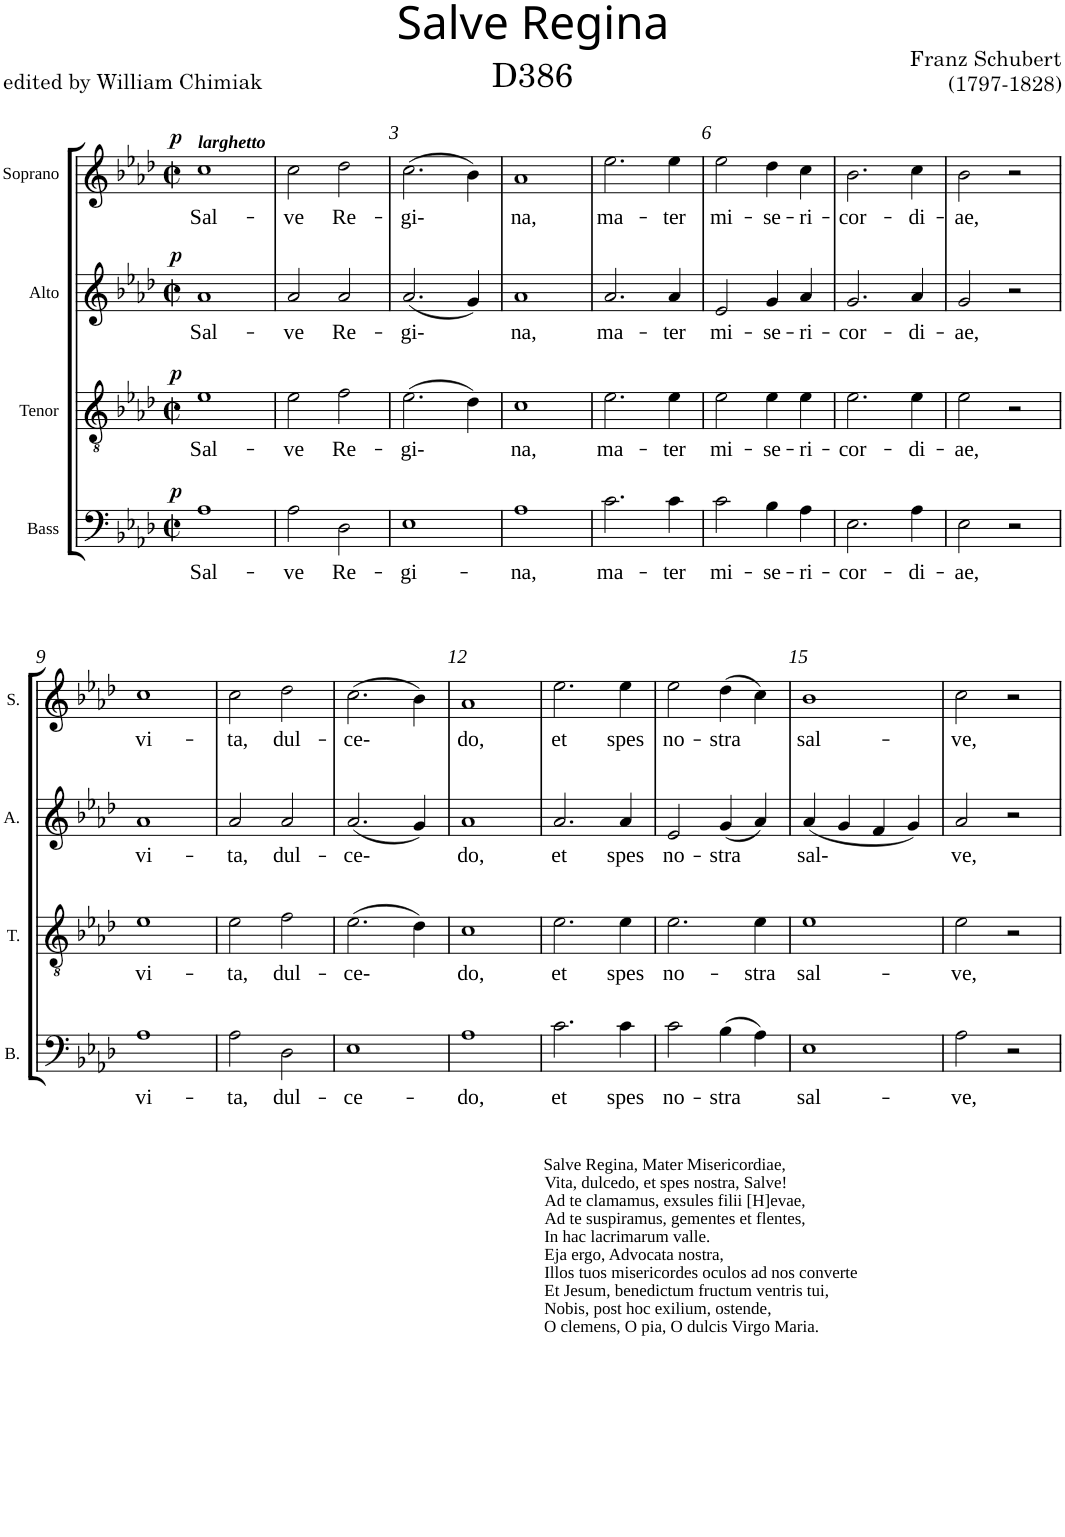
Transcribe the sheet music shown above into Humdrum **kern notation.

**kern	**text	**dynam	**kern	**text	**dynam	**kern	**text	**dynam	**kern	**text	**dynam
*part4	*part4	*part4	*part3	*part3	*part3	*part2	*part2	*part2	*part1	*part1	*part1
*staff4	*staff4	*staff4	*staff3	*staff3	*staff3	*staff2	*staff2	*staff2	*staff1	*staff1	*staff1
*I"Bass	*	*	*I"Tenor	*	*	*I"Alto	*	*	*I"Soprano	*	*
*I'B.	*	*	*I'T.	*	*	*I'A.	*	*	*I'S.	*	*
*clefF4	*	*	*clefGv2	*	*	*clefG2	*	*	*clefG2	*	*
*k[b-e-a-d-]	*	*	*k[b-e-a-d-]	*	*	*k[b-e-a-d-]	*	*	*k[b-e-a-d-]	*	*
*A-:	*	*	*A-:	*	*	*A-:	*	*	*A-:	*	*
*M2/2	*	*	*M2/2	*	*	*M2/2	*	*	*M2/2	*	*
*met(c|)	*	*	*met(c|)	*	*	*met(c|)	*	*	*met(c|)	*	*
=1	=1	=1	=1	=1	=1	=1	=1	=1	=1	=1	=1
!	!	!	!	!	!	!	!	!	!LO:TX:a:Bi:t=larghetto	!	!
!	!LO:LY:b	!LO:DY:a	!	!LO:LY:b	!LO:DY:a	!	!LO:LY:b	!LO:DY:a	!	!LO:LY:b	!LO:DY:a
1A-	Sal-	p	1e-	Sal-	p	1a-	Sal-	p	1cc	Sal-	p
=2	=2	=2	=2	=2	=2	=2	=2	=2	=2	=2	=2
!	!LO:LY:b	!	!	!LO:LY:b	!	!	!LO:LY:b	!	!	!LO:LY:b	!
2A-\	-ve	.	2e-\	-ve	.	2a-/	-ve	.	2cc\	-ve	.
!	!LO:LY:b	!	!	!LO:LY:b	!	!	!LO:LY:b	!	!	!LO:LY:b	!
2D-\	Re-	.	2f\	Re-	.	2a-/	Re-	.	2dd-\	Re-	.
=3	=3	=3	=3	=3	=3	=3	=3	=3	=3	=3	=3
!	!LO:LY:b	!	!	!LO:LY:b	!	!	!LO:LY:b	!	!	!LO:LY:b	!
1E-	-gi-	.	(>2.e-\	-gi-	.	(<2.a-/	-gi-	.	(>2.cc\	-gi-	.
.	.	.	4d-\)	.	.	4g/)	.	.	4b-\)	.	.
=4	=4	=4	=4	=4	=4	=4	=4	=4	=4	=4	=4
!	!LO:LY:b	!	!	!LO:LY:b	!	!	!LO:LY:b	!	!	!LO:LY:b	!
1A-	-na,	.	1c	na,	.	1a-	na,	.	1a-	na,	.
=5	=5	=5	=5	=5	=5	=5	=5	=5	=5	=5	=5
!	!LO:LY:b	!	!	!LO:LY:b	!	!	!LO:LY:b	!	!	!LO:LY:b	!
2.c\	ma-	.	2.e-\	ma-	.	2.a-/	ma-	.	2.ee-\	ma-	.
!	!LO:LY:b	!	!	!LO:LY:b	!	!	!LO:LY:b	!	!	!LO:LY:b	!
4c\	-ter	.	4e-\	-ter	.	4a-/	-ter	.	4ee-\	-ter	.
=6	=6	=6	=6	=6	=6	=6	=6	=6	=6	=6	=6
!	!LO:LY:b	!	!	!LO:LY:b	!	!	!LO:LY:b	!	!	!LO:LY:b	!
2c\	mi-	.	2e-\	mi-	.	2e-/	mi-	.	2ee-\	mi-	.
!	!LO:LY:b	!	!	!LO:LY:b	!	!	!LO:LY:b	!	!	!LO:LY:b	!
4B-\	-se-	.	4e-\	-se-	.	4g/	-se-	.	4dd-\	-se-	.
!	!LO:LY:b	!	!	!LO:LY:b	!	!	!LO:LY:b	!	!	!LO:LY:b	!
4A-\	-ri-	.	4e-\	-ri-	.	4a-/	-ri-	.	4cc\	-ri-	.
=7	=7	=7	=7	=7	=7	=7	=7	=7	=7	=7	=7
!	!LO:LY:b	!	!	!LO:LY:b	!	!	!LO:LY:b	!	!	!LO:LY:b	!
2.E-\	-cor-	.	2.e-\	-cor-	.	2.g/	-cor-	.	2.b-\	-cor-	.
!	!LO:LY:b	!	!	!LO:LY:b	!	!	!LO:LY:b	!	!	!LO:LY:b	!
4A-\	-di-	.	4e-\	-di-	.	4a-/	-di-	.	4cc\	-di-	.
=8	=8	=8	=8	=8	=8	=8	=8	=8	=8	=8	=8
!	!LO:LY:b	!	!	!LO:LY:b	!	!	!LO:LY:b	!	!	!LO:LY:b	!
2E-\	-ae,	.	2e-\	-ae,	.	2g/	-ae,	.	2b-\	-ae,	.
2r	.	.	2r	.	.	2r	.	.	2r	.	.
!!LO:LB:g=z
=9	=9	=9	=9	=9	=9	=9	=9	=9	=9	=9	=9
!	!LO:LY:b	!	!	!LO:LY:b	!	!	!LO:LY:b	!	!	!LO:LY:b	!
1A-	vi-	.	1e-	vi-	.	1a-	vi-	.	1cc	vi-	.
=10	=10	=10	=10	=10	=10	=10	=10	=10	=10	=10	=10
!	!LO:LY:b	!	!	!LO:LY:b	!	!	!LO:LY:b	!	!	!LO:LY:b	!
2A-\	-ta,	.	2e-\	-ta,	.	2a-/	-ta,	.	2cc\	-ta,	.
!	!LO:LY:b	!	!	!LO:LY:b	!	!	!LO:LY:b	!	!	!LO:LY:b	!
2D-\	dul-	.	2f\	dul-	.	2a-/	dul-	.	2dd-\	dul-	.
=11	=11	=11	=11	=11	=11	=11	=11	=11	=11	=11	=11
!	!LO:LY:b	!	!	!LO:LY:b	!	!	!LO:LY:b	!	!	!LO:LY:b	!
1E-	-ce-	.	(>2.e-\	-ce-	.	(<2.a-/	-ce-	.	(>2.cc\	-ce-	.
.	.	.	4d-\)	.	.	4g/)	.	.	4b-\)	.	.
=12	=12	=12	=12	=12	=12	=12	=12	=12	=12	=12	=12
!	!LO:LY:b	!	!	!LO:LY:b	!	!	!LO:LY:b	!	!	!LO:LY:b	!
1A-	-do,	.	1c	do,	.	1a-	do,	.	1a-	do,	.
=13	=13	=13	=13	=13	=13	=13	=13	=13	=13	=13	=13
!LO:TX:b:t=Salve Regina, Mater Misericordiae,	!	!	!	!	!	!	!	!	!	!	!
!LO:TX:b:t=Vita, dulcedo, et spes nostra, Salve!	!	!	!	!	!	!	!	!	!	!	!
!LO:TX:b:t=Ad te clamamus, exsules filii [H]evae,	!	!	!	!	!	!	!	!	!	!	!
!LO:TX:b:t=Ad te suspiramus, gementes et flentes,	!	!	!	!	!	!	!	!	!	!	!
!LO:TX:b:t=In hac lacrimarum valle.	!	!	!	!	!	!	!	!	!	!	!
!LO:TX:b:t=Eja ergo, Advocata nostra,	!	!	!	!	!	!	!	!	!	!	!
!LO:TX:b:t=Illos tuos misericordes oculos ad nos converte	!	!	!	!	!	!	!	!	!	!	!
!LO:TX:b:t=Et Jesum, benedictum fructum ventris tui,	!	!	!	!	!	!	!	!	!	!	!
!LO:TX:b:t=Nobis, post hoc exilium, ostende,	!	!	!	!	!	!	!	!	!	!	!
!LO:TX:b:t=O clemens, O pia, O dulcis Virgo Maria.	!	!	!	!	!	!	!	!	!	!	!
!	!LO:LY:b	!	!	!LO:LY:b	!	!	!LO:LY:b	!	!	!LO:LY:b	!
2.c\	et	.	2.e-\	et	.	2.a-/	et	.	2.ee-\	et	.
!	!LO:LY:b	!	!	!LO:LY:b	!	!	!LO:LY:b	!	!	!LO:LY:b	!
4c\	spes	.	4e-\	spes	.	4a-/	spes	.	4ee-\	spes	.
=14	=14	=14	=14	=14	=14	=14	=14	=14	=14	=14	=14
!	!LO:LY:b	!	!	!LO:LY:b	!	!	!LO:LY:b	!	!	!LO:LY:b	!
2c\	no-	.	2.e-\	no-	.	2e-/	no-	.	2ee-\	no-	.
!	!LO:LY:b	!	!	!	!	!	!LO:LY:b	!	!	!LO:LY:b	!
(>4B-\	-stra	.	.	.	.	(<4g/	-stra	.	(>4dd-\	-stra	.
!	!	!	!	!LO:LY:b	!	!	!	!	!	!	!
4A-\)	.	.	4e-\	-stra	.	4a-/)	.	.	4cc\)	.	.
=15	=15	=15	=15	=15	=15	=15	=15	=15	=15	=15	=15
!	!LO:LY:b	!	!	!LO:LY:b	!	!	!LO:LY:b	!	!	!LO:LY:b	!
1E-	sal-	.	1e-	sal-	.	(<4a-/	sal-	.	1b-	sal-	.
.	.	.	.	.	.	4g/	.	.	.	.	.
.	.	.	.	.	.	4f/	.	.	.	.	.
.	.	.	.	.	.	4g/)	.	.	.	.	.
=16	=16	=16	=16	=16	=16	=16	=16	=16	=16	=16	=16
!	!LO:LY:b	!	!	!LO:LY:b	!	!	!LO:LY:b	!	!	!LO:LY:b	!
2A-\	-ve,	.	2e-\	-ve,	.	2a-/	ve,	.	2cc\	-ve,	.
2r	.	.	2r	.	.	2r	.	.	2r	.	.
=	=	=	=	=	=	=	=	=	=	=	=
*-	*-	*-	*-	*-	*-	*-	*-	*-	*-	*-	*-
